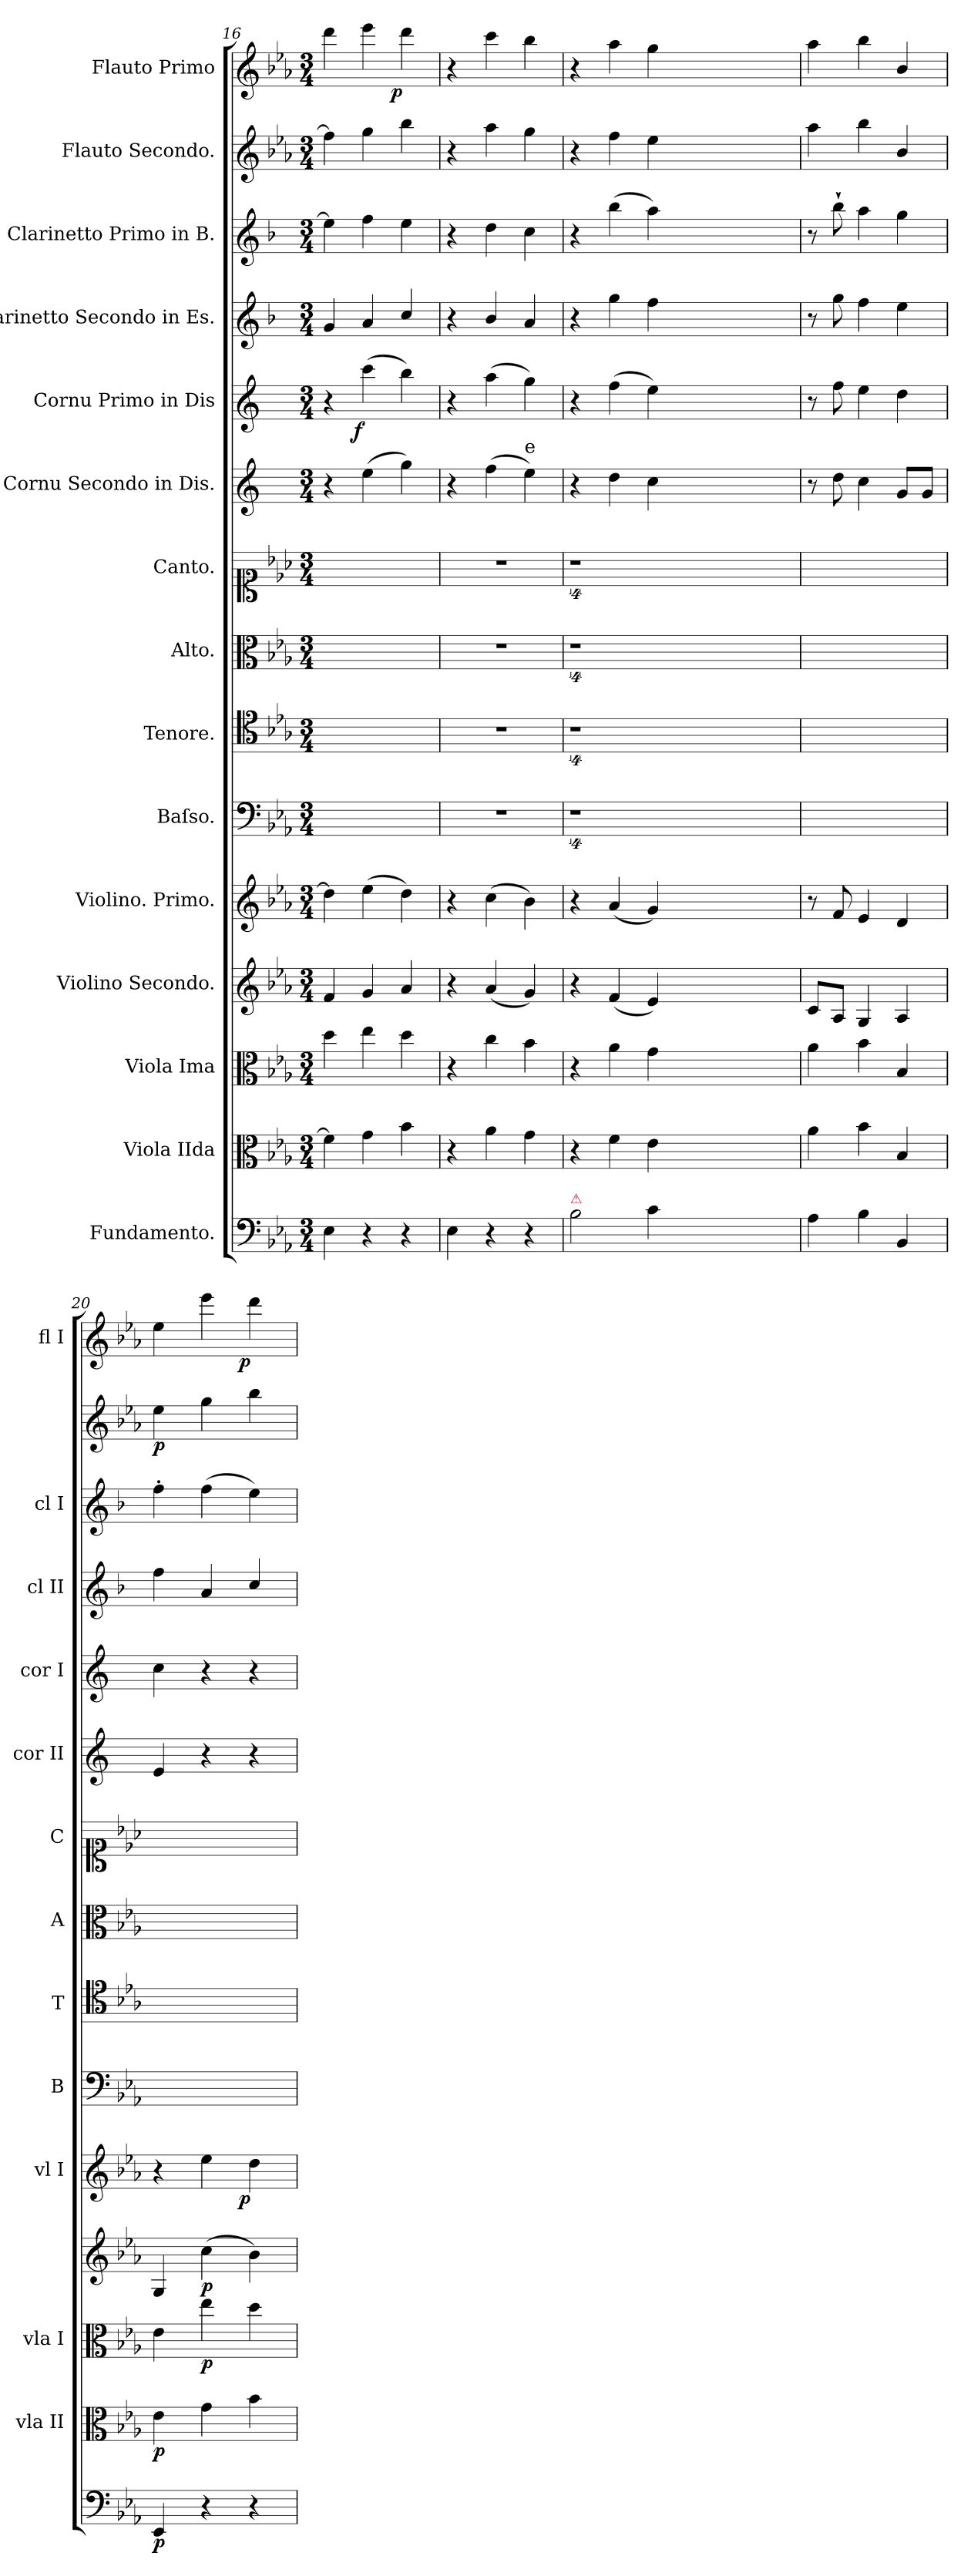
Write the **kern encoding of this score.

**kern	**dynam	**kern	**dynam	**kern	**dynam	**kern	**dynam	**kern	**dynam	**kern	**kern	**kern	**kern	**kern	**kern	**dynam	**kern	**kern	**kern	**dynam	**kern	**dynam
*part15	*part15	*part14	*part14	*part13	*part13	*part12	*part12	*part11	*part11	*part10	*part9	*part8	*part7	*part6	*part5	*part5	*part4	*part3	*part2	*part2	*part1	*part1
*staff15	*staff15	*staff14	*staff14	*staff13	*staff13	*staff12	*staff12	*staff11	*staff11	*staff10	*staff9	*staff8	*staff7	*staff6	*staff5	*staff5	*staff4	*staff3	*staff2	*staff2	*staff1	*staff1
*I"Fundamento.	*	*I"Viola IIda	*	*I"Viola Ima	*	*I"Violino Secondo.	*	*I"Violino. Primo.	*	*I"Baſso.	*I"Tenore.	*I"Alto.	*I"Canto.	*I"Cornu Secondo in Dis.	*I"Cornu Primo in Dis	*	*I"Clarinetto Secondo in Es.	*I"Clarinetto Primo in B.	*I"Flauto Secondo.	*	*I"Flauto Primo	*
*	*	*I'vla II	*	*I'vla I	*	*	*	*I'vl I	*	*I'B	*I'T	*I'A	*I'C	*I'cor II	*I'cor I	*	*I'cl II	*I'cl I	*	*	*I'fl I	*
*clefF4	*	*clefC3	*	*clefC3	*	*clefG2	*	*clefG2	*	*clefF4	*clefC4	*clefC3	*clefC1	*clefG2	*clefG2	*	*clefG2	*clefG2	*clefG2	*	*clefG2	*
*	*	*	*	*	*	*	*	*	*	*	*	*	*	*ITrd5c9	*ITrd5c9	*	*ITrd1c2	*ITrd1c2	*	*	*	*
*k[b-e-a-]	*	*k[b-e-a-]	*	*k[b-e-a-]	*	*k[b-e-a-]	*	*k[b-e-a-]	*	*k[b-e-a-]	*k[b-e-a-]	*k[b-e-a-]	*k[b-e-a-]	*k[b-e-a-]	*k[b-e-a-]	*	*k[b-e-a-]	*k[b-e-a-]	*k[b-e-a-]	*	*k[b-e-a-]	*
*M3/4	*	*M3/4	*	*M3/4	*	*M3/4	*	*M3/4	*	*M3/4	*M3/4	*M3/4	*M3/4	*M3/4	*M3/4	*	*M3/4	*M3/4	*M3/4	*	*M3/4	*
=16	=16	=16	=16	=16	=16	=16	=16	=16	=16	=16	=16	=16	=16	=16	=16	=16	=16	=16	=16	=16	=16	=16
4E-\	.	4f\]	.	4dd\	.	4f/	.	4dd\]	.	2.ryy	2.ryy	2.ryy	2.ryy	4r	4r	.	4f/	4dd\]	4ff\]	.	4ddd\	.
!	!	!	!	!	!	!	!	!	!	!	!	!	!	!	!	!LO:DY:rj	!	!	!	!	!	!
4r	.	4g\	.	4ee-\	.	4g/	.	(>4ee-\	.	.	.	.	.	(>4g\	(>4ee-\	f	4g/	4ee-\	4gg\	.	4eee-\	.
!	!	!	!	!	!	!	!	!	!	!	!	!	!	!	!	!	!	!	!	!	!	!LO:DY:rj
4r	.	4b-\	.	4dd\	.	4a-/	.	4dd\)	.	.	.	.	.	4b-\)	4dd\)	.	4b-/	4dd\	4bb-\	.	4ddd\	p
=17	=17	=17	=17	=17	=17	=17	=17	=17	=17	=17	=17	=17	=17	=17	=17	=17	=17	=17	=17	=17	=17	=17
4E-\	.	4r	.	4r	.	4r	.	4r	.	2.r	2.r	2.r	2.r	4r	4r	.	4r	4r	4r	.	4r	.
4r	.	4a-\	.	4cc\	.	(<4a-/	.	(>4cc\	.	.	.	.	.	(>4a-\	(>4cc\	.	4a-/	4cc\	4aa-\	.	4ccc\	.
!	!	!	!	!	!	!	!	!	!	!	!	!	!	!LO:TX:a:t=e	!	!	!	!	!	!	!	!
4r	.	4g\	.	4b-\	.	4g/)	.	4b-\)	.	.	.	.	.	4g\)	4b-\)	.	4g/	4b-\	4gg\	.	4bb-\	.
=18	=18	=18	=18	=18	=18	=18	=18	=18	=18	=18	=18	=18	=18	=18	=18	=18	=18	=18	=18	=18	=18	=18
!LO:TX:a:color=crimson:t=⚠	!	!	!	!	!	!	!	!	!	!	!	!	!	!	!	!	!	!	!	!	!	!
2B-\	.	4r	.	4r	.	4r	.	4r	.	4%9r	4%9r	4%9r	4%9r	4r	4r	.	4r	4r	4r	.	4r	.
.	.	4f\	.	4a-\	.	(<4f/	.	(<4a-/	.	.	.	.	.	4f\	(>4a-\	.	4ff\	(>4aa-\	4ff\	.	4aa-\	.
4c\	.	4e-\	.	4g\	.	4e-/)	.	4g/)	.	.	.	.	.	4e-\	4g\)	.	4ee-\	4gg\)	4ee-\	.	4gg\	.
1.ryy	.	1.ryy	.	1.ryy	.	1.ryy	.	1.ryy	.	.	.	.	.	1.ryy	1.ryy	.	1.ryy	1.ryy	1.ryy	.	1.ryy	.
=19	=19	=19	=19	=19	=19	=19	=19	=19	=19	=19	=19	=19	=19	=19	=19	=19	=19	=19	=19	=19	=19	=19
4A-\	.	4a-\	.	4a-\	.	8c/L	.	8r	.	2.ryy	2.ryy	2.ryy	2.ryy	8r	8r	.	8r	8r	4aa-\	.	4aa-\	.
.	.	.	.	.	.	8A-/J	.	8f/	.	.	.	.	.	8f\	8a-\	.	8ff\	8aa-`>\	.	.	.	.
4B-\	.	4b-\	.	4b-\	.	4G/	.	4e-/	.	.	.	.	.	4e-\	4g\	.	4ee-\	4gg\	4bb-\	.	4bb-\	.
4BB-/	.	4B-/	.	4B-/	.	4A-/	.	4d/	.	.	.	.	.	8B-/L	4f\	.	4dd\	4ff\	4b-/	.	4b-/	.
.	.	.	.	.	.	.	.	.	.	.	.	.	.	8B-/J	.	.	.	.	.	.	.	.
=20	=20	=20	=20	=20	=20	=20	=20	=20	=20	=20	=20	=20	=20	=20	=20	=20	=20	=20	=20	=20	=20	=20
4EE-/	p	4e-\	p	4e-\	.	4G/	.	4r	.	2.ryy	2.ryy	2.ryy	2.ryy	4G/	4e-\	.	4ee-\	4ee-'>\	4ee-\	p	4ee-\	.
!	!	!	!	!	!	!	!LO:DY:b	!	!	!	!	!	!	!	!	!	!	!	!	!	!	!
4r	.	4g\	.	4ee-\	p	(>4cc\	p	4ee-\	.	.	.	.	.	4r	4r	.	4g/	(>4ee-\	4gg\	.	4eee-\	.
!	!	!	!	!	!	!	!	!	!LO:DY:b:rj	!	!	!	!	!	!	!	!	!	!	!	!	!LO:DY:rj
4r	.	4b-\	.	4dd\	.	4b-\)	.	4dd\	p	.	.	.	.	4r	4r	.	4b-/	4dd\)	4bb-\	.	4ddd\	p
=	=	=	=	=	=	=	=	=	=	=	=	=	=	=	=	=	=	=	=	=	=	=
*-	*-	*-	*-	*-	*-	*-	*-	*-	*-	*-	*-	*-	*-	*-	*-	*-	*-	*-	*-	*-	*-	*-
